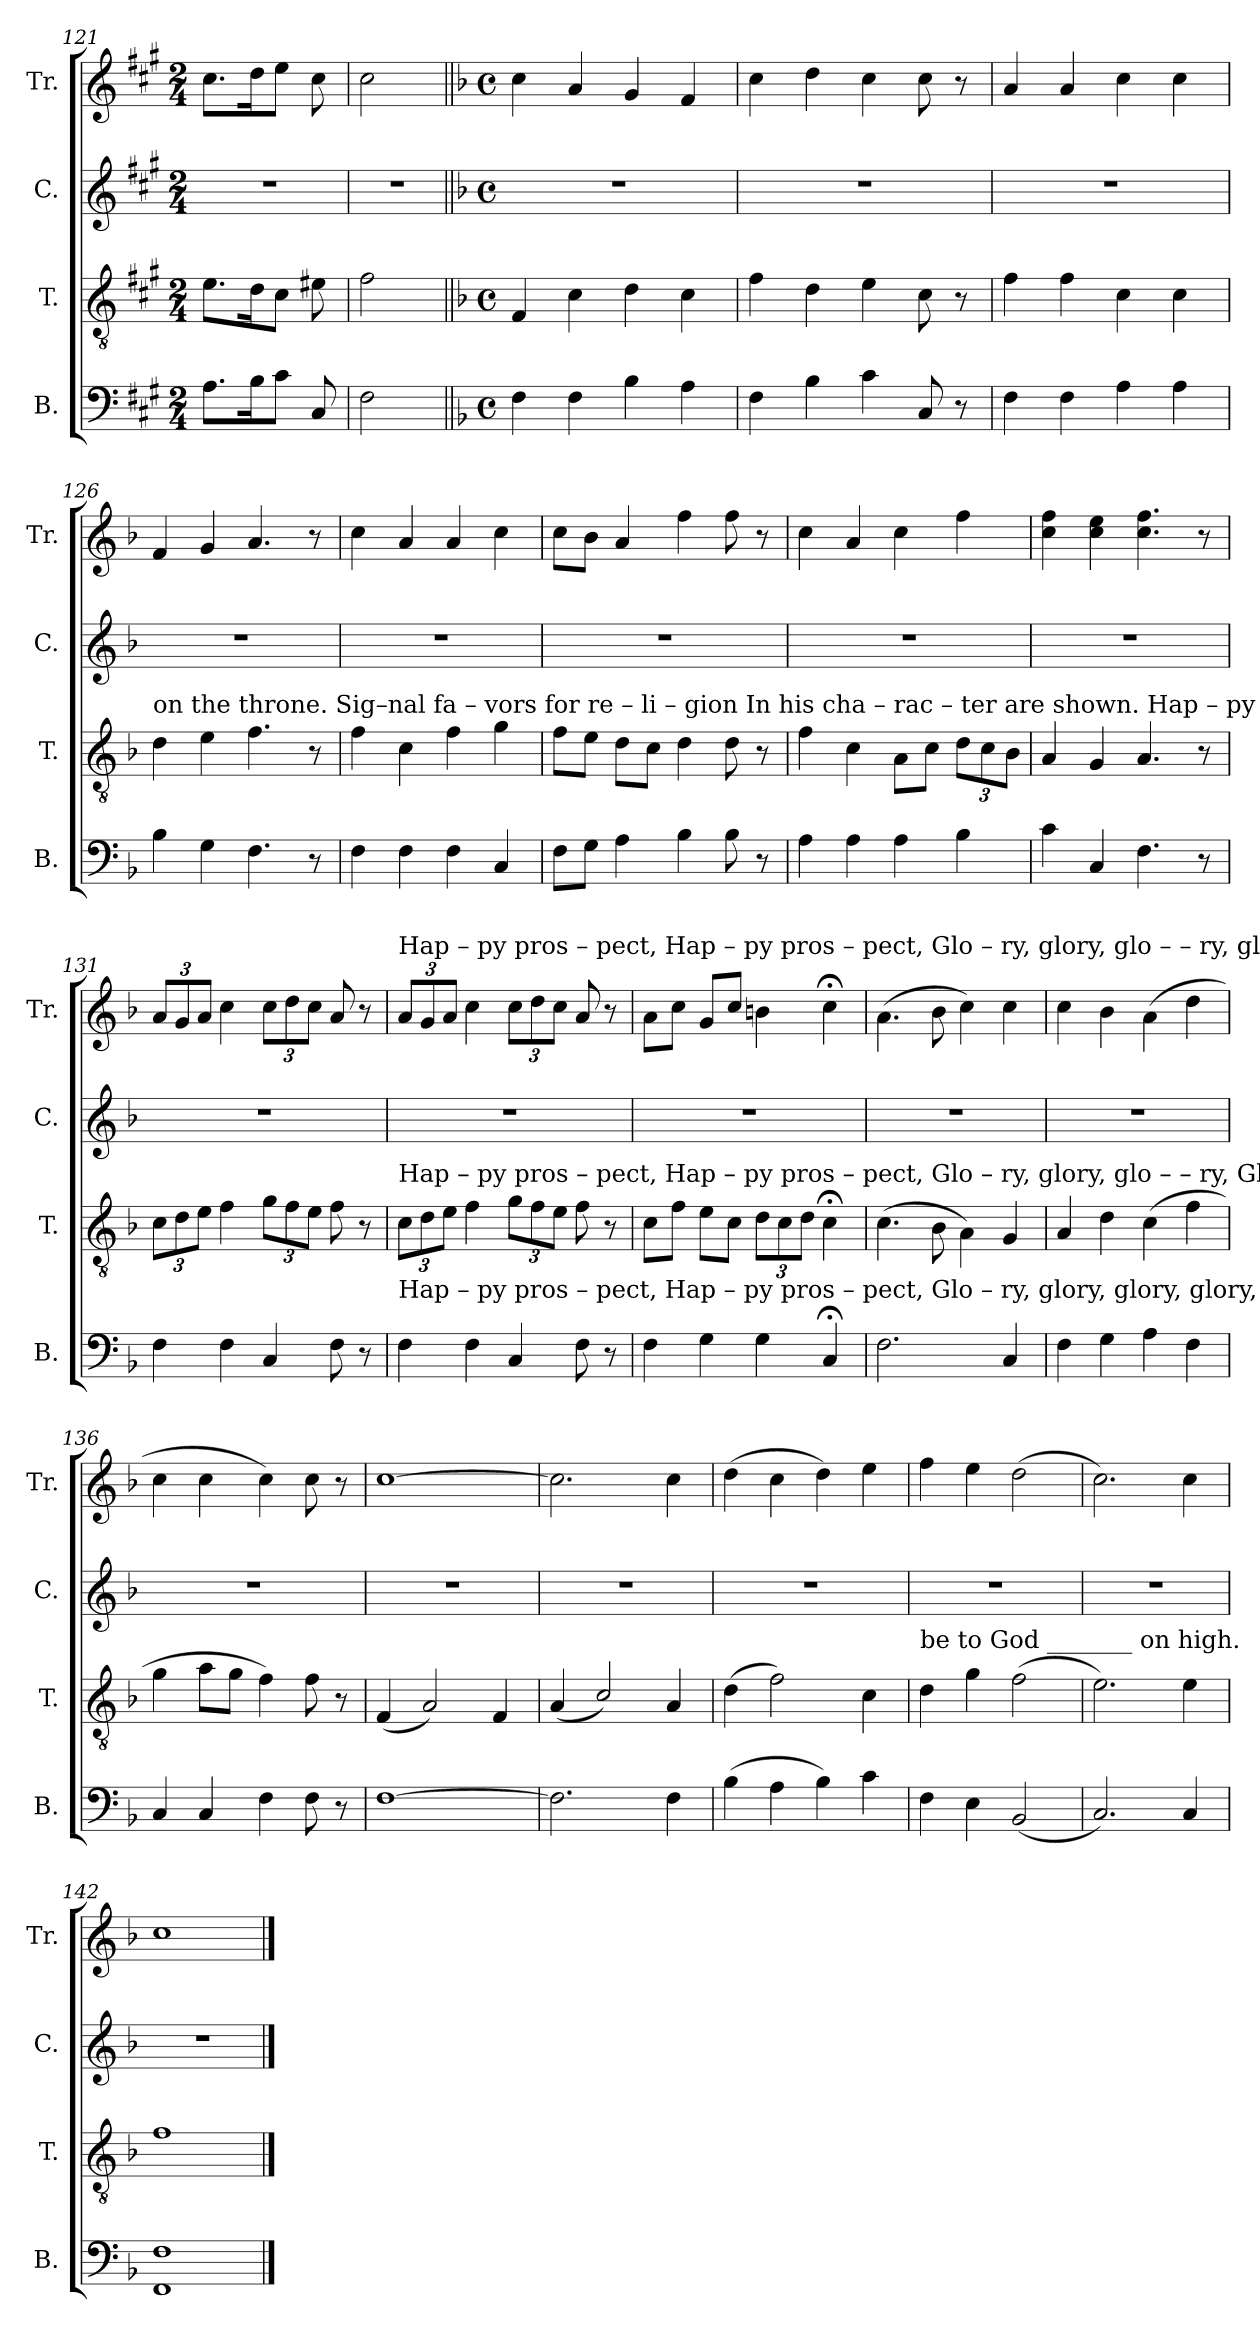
**kern	**kern	**kern	**kern
*part4	*part3	*part2	*part1
*staff4	*staff3	*staff2	*staff1
*I"B.	*I"T.	*I"C.	*I"Tr.
*I'B.	*I'T.	*I'C.	*I'Tr.
*clefF4	*clefGv2	*clefG2	*clefG2
*k[f#c#g#]	*k[f#c#g#]	*k[f#c#g#]	*k[f#c#g#]
*M2/4	*M2/4	*M2/4	*M2/4
=121	=121	=121	=121
8.A\L	8.e\L	2r	8.cc#\L
16B\K	16d\K	.	16dd\K
8c#\J	8c#\J	.	8ee\J
8C#/	8e#X\	.	8cc#\
=122	=122	=122	=122
2F#\	2f#\	2r	2cc#\
=123||	=123||	=123||	=123||
*k[b-]	*k[b-]	*k[b-]	*k[b-]
*M4/4	*M4/4	*M4/4	*M4/4
*met(c)	*met(c)	*met(c)	*met(c)
4F\	4F/	1r	4cc\
4F\	4c\	.	4a/
4B-\	4d\	.	4g/
4A\	4c\	.	4f/
=124	=124	=124	=124
4F\	4f\	1r	4cc\
4B-\	4d\	.	4dd\
4c\	4e\	.	4cc\
8C/	8c\	.	8cc\
8r	8r	.	8r
=125	=125	=125	=125
4F\	4f\	1r	4a/
4F\	4f\	.	4a/
4A\	4c\	.	4cc\
4A\	4c\	.	4cc\
=126	=126	=126	=126
!	!LO:TX:a:t=on  the  throne.   Sig–nal  fa – vors  for     re  –  li  –  gion      In    his     cha  –  rac   –   ter  are  shown.    Hap   –   py    pros  –  pect,	!	!
4B-\	4d\	1r	4f/
4G\	4e\	.	4g/
4.F\	4.f\	.	4.a/
8r	8r	.	8r
=127	=127	=127	=127
4F\	4f\	1r	4cc\
4F\	4c\	.	4a/
4F\	4f\	.	4a/
4C/	4g\	.	4cc\
=128	=128	=128	=128
8F\L	8f\L	1r	8cc\L
8G\J	8e\J	.	8b-\J
4A\	8d\L	.	4a/
.	8c\J	.	.
4B-\	4d\	.	4ff\
8B-\	8d\	.	8ff\
8r	8r	.	8r
=129	=129	=129	=129
4A\	4f\	1r	4cc\
4A\	4c\	.	4a/
4A\	8A\L	.	4cc\
.	8c\J	.	.
*	*Xbrackettup	*	*
4B-\	12d\L	.	4ff\
.	12c\	.	.
.	12B-\J	.	.
=130	=130	=130	=130
4c\	4A/	1r	4cc\ 4ff\
4C/	4G/	.	4cc\ 4ee\
4.F\	4.A/	.	4.cc\ 4.ff\
8r	8r	.	8r
=131	=131	=131	=131
*	*	*	*Xbrackettup
4F\	12c\L	1r	12a/L
.	12d\	.	12g/
.	12e\J	.	12a/J
4F\	4f\	.	4cc\
4C/	12g\L	.	12cc\L
.	12f\	.	12dd\
.	12e\J	.	12cc\J
8F\	8f\	.	8a/
8r	8r	.	8r
=132	=132	=132	=132
!	!	!	!LO:TX:a:t=Hap –  py   pros  – pect,     Hap – py     pros  –  pect,   Glo    –    ry,   glory,  glo      –          –      ry,       glo    –          –     ry,   Glo     –   ry
!	!LO:TX:a:t=Hap –  py   pros  – pect,     Hap – py     pros  –  pect,   Glo    –    ry,   glory,  glo      –          –      ry,       Glo   –  ry,  glo  –  ry,  Glo    –   ry	!	!
!LO:TX:a:t=Hap –  py   pros  – pect,     Hap – py     pros  –  pect,   Glo    –    ry,  glory,  glory,    glory,     glory,       Glo     –          –    ry,   Glo    –   ry	!	!	!
4F\	12c\L	1r	12a/L
.	12d\	.	12g/
.	12e\J	.	12a/J
4F\	4f\	.	4cc\
4C/	12g\L	.	12cc\L
.	12f\	.	12dd\
.	12e\J	.	12cc\J
8F\	8f\	.	8a/
8r	8r	.	8r
=133	=133	=133	=133
4F\	8c\L	1r	8a\L
.	8f\J	.	8cc\J
4G\	8e\L	.	8g/L
.	8c\J	.	8cc/J
4G\	12d\L	.	4bn\
.	12c\	.	.
.	12d\J	.	.
4C;</	4c;<\	.	4cc;<\
=134	=134	=134	=134
2.F\	(4.c\	1r	(4.a\
.	8B-\	.	8b-\
.	4A\)	.	4cc\)
4C/	4G/	.	4cc\
=135	=135	=135	=135
4F\	4A/	1r	4cc\
4G\	4d\	.	4b-\
4A\	(4c\	.	(4a\
4F\	4f\	.	4dd\
=136	=136	=136	=136
4C/	4g\	1r	4cc\
4C/	8a\L	.	4cc\
.	8g\J	.	.
4F\	4f\)	.	4cc\)
8F\	8f\	.	8cc\
8r	8r	.	8r
=137	=137	=137	=137
[1F	(4F/	1r	[1cc
.	2A/)	.	.
.	4F/	.	.
=138	=138	=138	=138
2.F\]	(4A/	1r	2.cc\]
.	2c/)	.	.
4F\	4A/	.	4cc\
=139	=139	=139	=139
(4B-\	(4d\	1r	(4dd\
4A\	2f\)	.	4cc\
4B-\)	.	.	4dd\)
4c\	4c\	.	4ee\
=140	=140	=140	=140
!	!LO:TX:a:t=be  to  God _______   on    high.	!	!
4F\	4d\	1r	4ff\
4E\	4g\	.	4ee\
(2BB-/	(2f\	.	(2dd\
=141	=141	=141	=141
2.C/)	2.e\)	1r	2.cc\)
4C/	4e\	.	4cc\
=142	=142	=142	=142
1FF 1F	1f	1r	1cc
==	==	==	==
*-	*-	*-	*-
